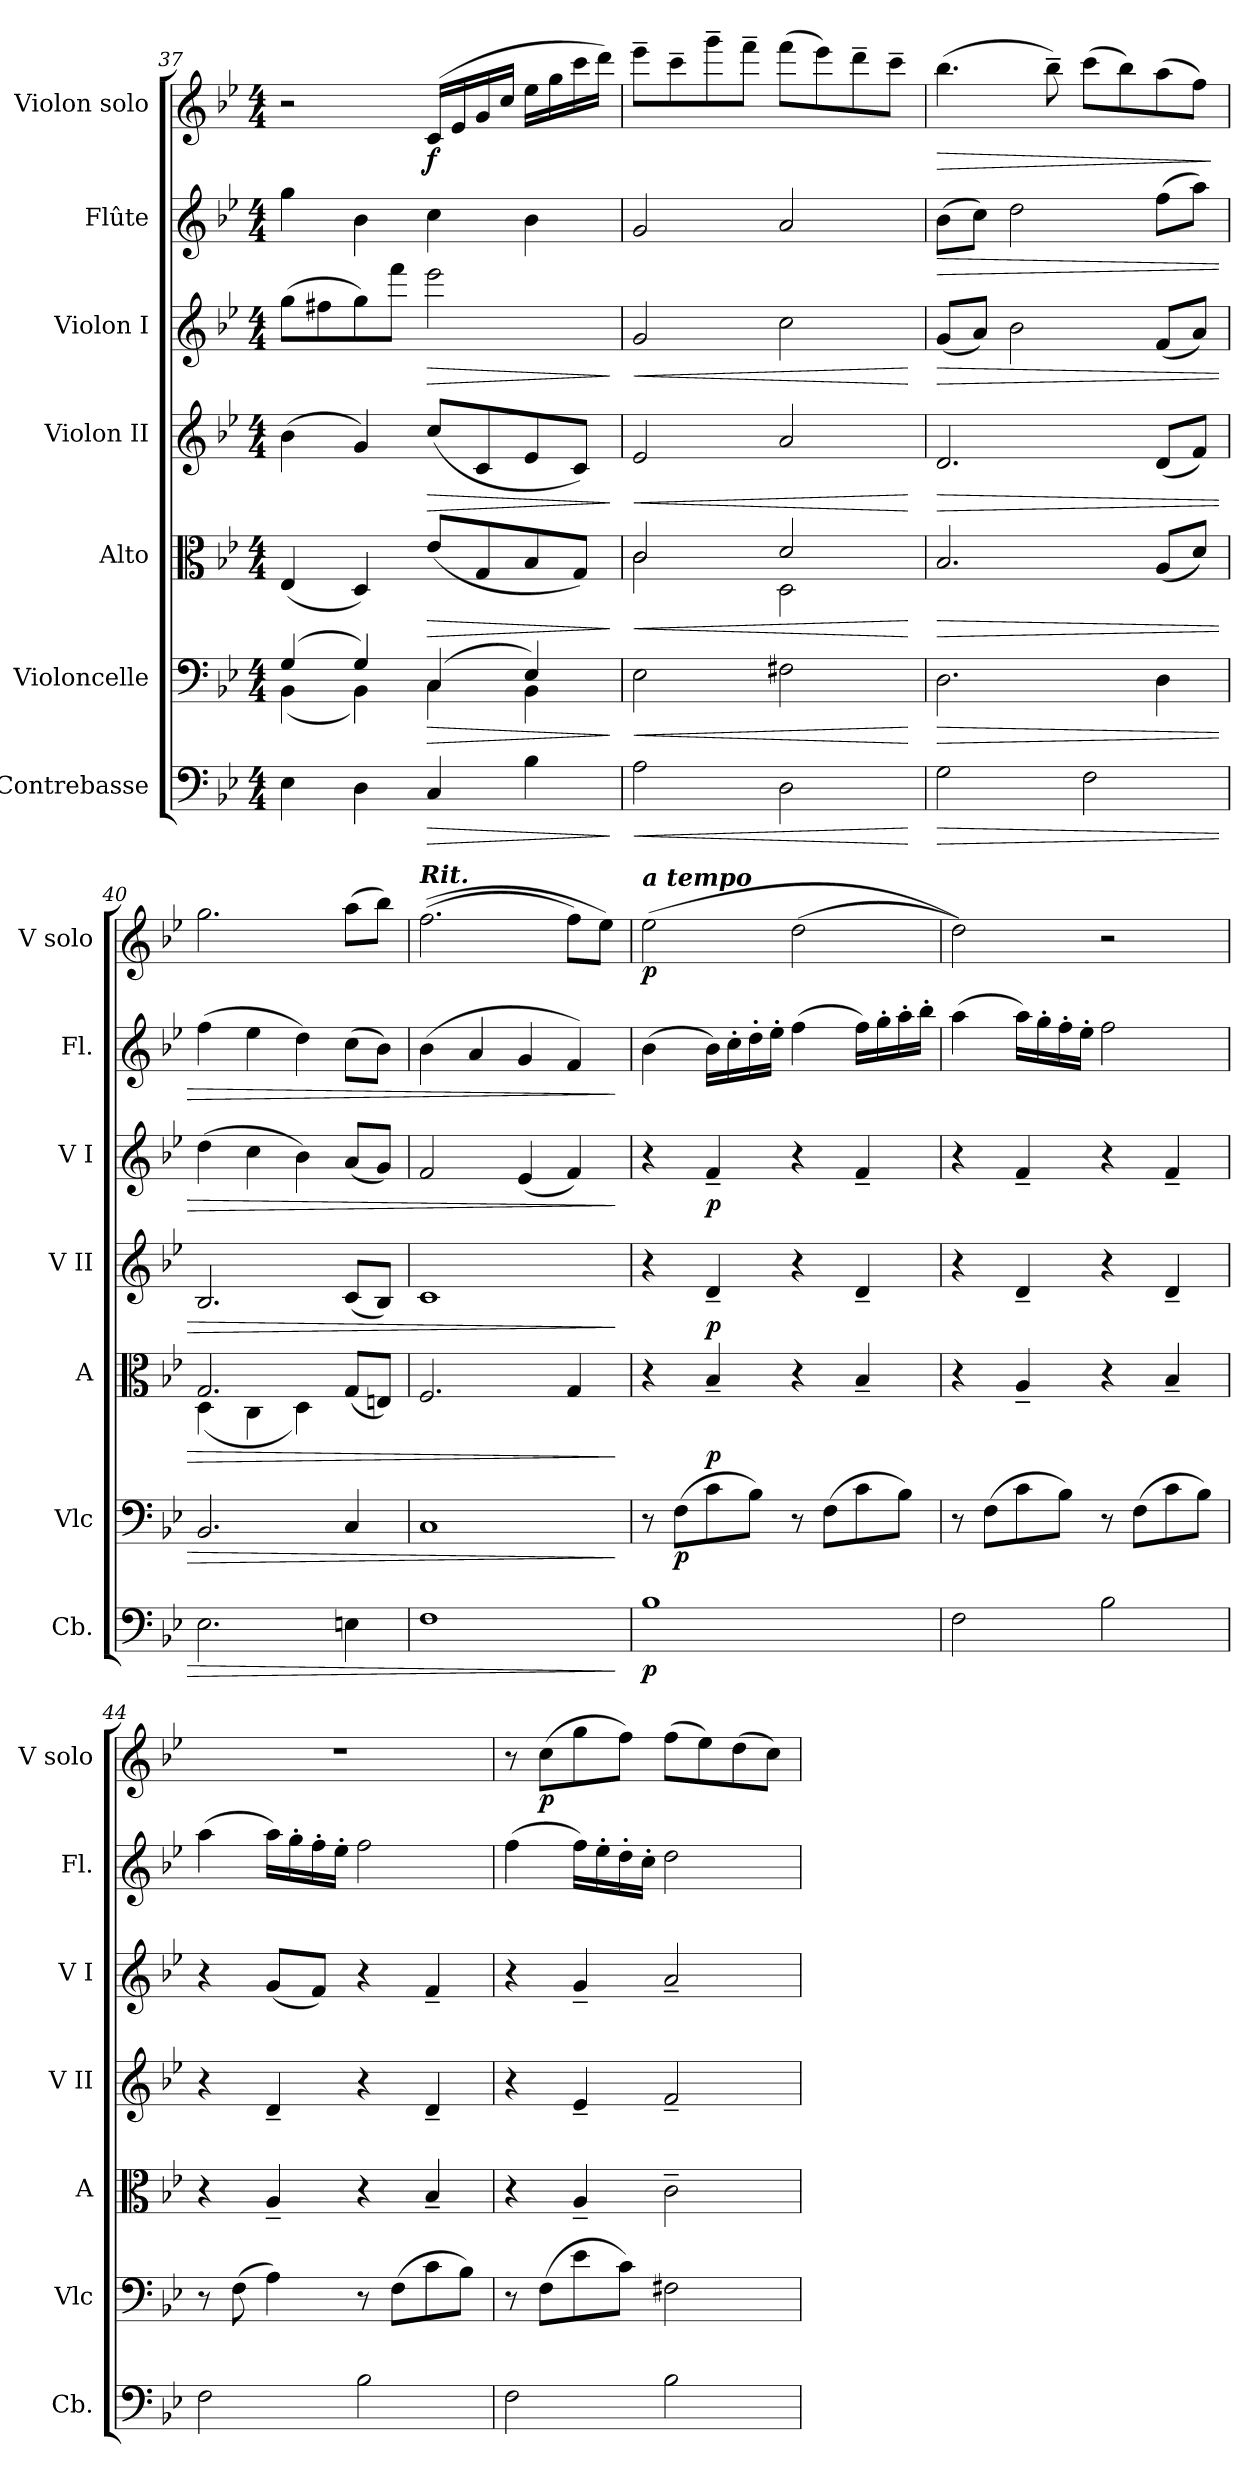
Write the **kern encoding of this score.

**kern	**dynam	**kern	**dynam	**kern	**dynam	**kern	**dynam	**kern	**dynam	**kern	**dynam	**kern	**dynam
*part7	*part7	*part6	*part6	*part5	*part5	*part4	*part4	*part3	*part3	*part2	*part2	*part1	*part1
*staff7	*staff7	*staff6	*staff6	*staff5	*staff5	*staff4	*staff4	*staff3	*staff3	*staff2	*staff2	*staff1	*staff1
*I"Contrebasse	*	*I"Violoncelle	*	*I"Alto	*	*I"Violon II	*	*I"Violon I	*	*I"Flûte	*	*I"Violon solo	*
*I'Cb.	*	*I'Vlc	*	*I'A	*	*I'V II	*	*I'V I	*	*I'Fl.	*	*I'V solo	*
*clefF4	*	*clefF4	*	*clefC3	*	*clefG2	*	*clefG2	*	*clefG2	*	*clefG2	*
*ITrd7c12	*	*	*	*	*	*	*	*	*	*	*	*	*
*k[b-e-]	*	*k[b-e-]	*	*k[b-e-]	*	*k[b-e-]	*	*k[b-e-]	*	*k[b-e-]	*	*k[b-e-]	*
*M4/4	*	*M4/4	*	*M4/4	*	*M4/4	*	*M4/4	*	*M4/4	*	*M4/4	*
=37	=37	=37	=37	=37	=37	=37	=37	=37	=37	=37	=37	=37	=37
*	*	*^	*	*	*	*	*	*	*	*	*	*	*
4EE-\	.	(>4G/	(<4BB-\	.	(<4E-/	.	(>4b-\	.	(>8gg\L	.	4gg\	.	2r	.
.	.	.	.	.	.	.	.	.	8ff#X\	.	.	.	.	.
4DD\	.	4G/)	4BB-\)	.	4D/)	.	4g/)	.	8gg\)	.	4b-\	.	.	.
.	.	.	.	.	.	.	.	.	8fff\J	.	.	.	.	.
!	!LO:HP:b	!	!	!LO:HP:b	!	!LO:HP:b	!	!LO:HP:b	!	!LO:HP:b	!	!	!	!LO:DY:b
4CC/	>	(>4C/	4C\	>	(<8e-/L	>	(<8cc/L	>	2eee-\	>	4cc\	.	(>16c/LL	f
.	.	.	.	.	.	.	.	.	.	.	.	.	16e-/	.
.	.	.	.	.	8G/	.	8c/	.	.	.	.	.	16g/	.
.	.	.	.	.	.	.	.	.	.	.	.	.	16cc/JJ	.
4BB-\	.	4E-/)	4BB-\	.	8B-/	.	8e-/	.	.	.	4b-\	.	16ee-\LL	.
.	.	.	.	.	.	.	.	.	.	.	.	.	16gg\	.
.	.	.	.	.	8G/J)	.	8c/J)	.	.	.	.	.	16ccc\	.
.	.	.	.	.	.	.	.	.	.	.	.	.	16ddd\JJ)	.
*	*	*v	*v	*	*	*	*	*	*	*	*	*	*	*
.	]	.	]	.	]	.	]	.	]	.	.	.	.
=38	=38	=38	=38	=38	=38	=38	=38	=38	=38	=38	=38	=38	=38
!	!LO:HP:b	!	!LO:HP:b	!	!LO:HP:b	!	!LO:HP:b	!	!LO:HP:b	!	!	!	!
*	*	*	*	*^	*	*	*	*	*	*	*	*	*
2AA\	<	2E-\	<	2c/	2c\	<	2e-/	<	2g/	<	2g/	.	8eee-~\L	.
.	.	.	.	.	.	.	.	.	.	.	.	.	8ccc~\	.
.	.	.	.	.	.	.	.	.	.	.	.	.	8ggg~\	.
.	.	.	.	.	.	.	.	.	.	.	.	.	8fff~\J	.
2DD\	.	2F#X\	.	2d/	2D\	.	2a/	.	2cc\	.	2a/	.	(>8fff\L	.
.	.	.	.	.	.	.	.	.	.	.	.	.	8eee-\)	.
.	.	.	.	.	.	.	.	.	.	.	.	.	8ddd~\	.
.	.	.	.	.	.	.	.	.	.	.	.	.	8ccc~\J	.
*	*	*	*	*v	*v	*	*	*	*	*	*	*	*	*
.	[	.	[	.	[	.	[	.	[	.	.	.	.
=39	=39	=39	=39	=39	=39	=39	=39	=39	=39	=39	=39	=39	=39
!	!LO:HP:b	!	!LO:HP:b	!	!LO:HP:b	!	!LO:HP:b	!	!LO:HP:b	!	!LO:HP:b	!	!LO:HP:b
2GG\	>	2.D\	>	2.B-/	>	2.d/	>	(<8g/L	>	(>8b-\L	>	(>4.bb-\	>
.	.	.	.	.	.	.	.	8a/J)	.	8cc\J)	.	.	.
.	.	.	.	.	.	.	.	2b-\	.	2dd\	.	.	.
.	.	.	.	.	.	.	.	.	.	.	.	8bb-~\)	.
2FF\	.	.	.	.	.	.	.	.	.	.	.	(>8ccc\L	.
.	.	.	.	.	.	.	.	.	.	.	.	8bb-\)	.
.	.	4D\	.	(<8A/L	.	(<8d/L	.	(<8f/L	.	(>8ff\L	.	(>8aa\	.
.	.	.	.	8d/J)	.	8f/J)	.	8a/J)	.	8aa\J)	.	8ff\J)	.
.	.	.	.	.	.	.	.	.	.	.	.	.	]
!!LO:PB:g=z
=40	=40	=40	=40	=40	=40	=40	=40	=40	=40	=40	=40	=40	=40
*	*	*	*	*^	*	*	*	*	*	*	*	*	*
2.EE-\	.	2.BB-/	.	2.G/	(<4D\	.	2.B-/	.	(>4dd\	.	(>4ff\	.	2.gg\	.
.	.	.	.	.	4C\	.	.	.	4cc\	.	4ee-\	.	.	.
.	.	.	.	.	4D\)	.	.	.	4b-\)	.	4dd\)	.	.	.
4EEn\	.	4C/	.	(<8G/L	4ryy	.	(<8c/L	.	(<8a/L	.	(>8cc\L	.	(>8aa\L	.
.	.	.	.	8En/J)	.	.	8B-/J)	.	8g/J)	.	8b-\J)	.	8bb-\J)	.
*	*	*	*	*v	*v	*	*	*	*	*	*	*	*	*
=41	=41	=41	=41	=41	=41	=41	=41	=41	=41	=41	=41	=41	=41
!	!	!	!	!	!	!	!	!	!	!	!	!LO:TX:a:Bi:t=Rit.	!
1FF	.	1C	.	2.F/	.	1c	.	2f/	.	(<4b-\	.	(>(>2.ff\	.
.	.	.	.	.	.	.	.	.	.	4a/	.	.	.
.	.	.	.	.	.	.	.	(<4e-/	.	4g/	.	.	.
.	.	.	.	4G/	.	.	.	4f/)	.	4f/)	.	8ff\L)	.
.	.	.	.	.	.	.	.	.	.	.	.	8ee-\J)	.
.	]	.	]	.	]	.	]	.	]	.	]	.	.
=42	=42	=42	=42	=42	=42	=42	=42	=42	=42	=42	=42	=42	=42
!	!	!	!	!	!	!	!	!	!	!	!	!LO:TX:a:Bi:t=a tempo	!
!	!LO:DY:b	!	!	!	!	!	!	!	!	!	!	!	!LO:DY:b
1BB-	p	8r	.	4r	.	4r	.	4r	.	(>4b-\	.	(>2ee-\	p
!	!	!	!LO:DY:b	!	!	!	!	!	!	!	!	!	!
.	.	(>8F\L	p	.	.	.	.	.	.	.	.	.	.
!	!	!	!	!	!LO:DY:b	!	!LO:DY:b	!	!LO:DY:b	!	!	!	!
.	.	8c\	.	4B-~/	p	4d~/	p	4f~/	p	16b-\LL)	.	.	.
.	.	.	.	.	.	.	.	.	.	16cc'\	.	.	.
.	.	8B-\J)	.	.	.	.	.	.	.	16dd'\	.	.	.
.	.	.	.	.	.	.	.	.	.	16ee-'\JJ	.	.	.
.	.	8r	.	4r	.	4r	.	4r	.	(>4ff\	.	(>2dd\	.
.	.	(>8F\L	.	.	.	.	.	.	.	.	.	.	.
.	.	8c\	.	4B-~/	.	4d~/	.	4f~/	.	16ff\LL)	.	.	.
.	.	.	.	.	.	.	.	.	.	16gg'\	.	.	.
.	.	8B-\J)	.	.	.	.	.	.	.	16aa'\	.	.	.
.	.	.	.	.	.	.	.	.	.	16bb-'\JJ	.	.	.
=43	=43	=43	=43	=43	=43	=43	=43	=43	=43	=43	=43	=43	=43
2FF\	.	8r	.	4r	.	4r	.	4r	.	(>4aa\	.	2dd\))	.
.	.	(>8F\L	.	.	.	.	.	.	.	.	.	.	.
.	.	8c\	.	4A~/	.	4d~/	.	4f~/	.	16aa\LL)	.	.	.
.	.	.	.	.	.	.	.	.	.	16gg'\	.	.	.
.	.	8B-\J)	.	.	.	.	.	.	.	16ff'\	.	.	.
.	.	.	.	.	.	.	.	.	.	16ee-'\JJ	.	.	.
2BB-\	.	8r	.	4r	.	4r	.	4r	.	2ff\	.	2r	.
.	.	(>8F\L	.	.	.	.	.	.	.	.	.	.	.
.	.	8c\	.	4B-~/	.	4d~/	.	4f~/	.	.	.	.	.
.	.	8B-\J)	.	.	.	.	.	.	.	.	.	.	.
=44	=44	=44	=44	=44	=44	=44	=44	=44	=44	=44	=44	=44	=44
2FF\	.	8r	.	4r	.	4r	.	4r	.	(>4aa\	.	1r	.
.	.	(>8F\	.	.	.	.	.	.	.	.	.	.	.
.	.	4A\)	.	4A~/	.	4d~/	.	(<8g/L	.	16aa\LL)	.	.	.
.	.	.	.	.	.	.	.	.	.	16gg'\	.	.	.
.	.	.	.	.	.	.	.	8f/J)	.	16ff'\	.	.	.
.	.	.	.	.	.	.	.	.	.	16ee-'\JJ	.	.	.
2BB-\	.	8r	.	4r	.	4r	.	4r	.	2ff\	.	.	.
.	.	(>8F\L	.	.	.	.	.	.	.	.	.	.	.
.	.	8c\	.	4B-~/	.	4d~/	.	4f~/	.	.	.	.	.
.	.	8B-\J)	.	.	.	.	.	.	.	.	.	.	.
!!LO:LB:g=z
=45	=45	=45	=45	=45	=45	=45	=45	=45	=45	=45	=45	=45	=45
2FF\	.	8r	.	4r	.	4r	.	4r	.	(>4ff\	.	8r	.
!	!	!	!	!	!	!	!	!	!	!	!	!	!LO:DY:b
.	.	(>8F\L	.	.	.	.	.	.	.	.	.	(>8cc\L	p
.	.	8e-\	.	4A~/	.	4e-~/	.	4g~/	.	16ff\LL)	.	8gg\	.
.	.	.	.	.	.	.	.	.	.	16ee-'\	.	.	.
.	.	8c\J)	.	.	.	.	.	.	.	16dd'\	.	8ff\J)	.
.	.	.	.	.	.	.	.	.	.	16cc'\JJ	.	.	.
2BB-\	.	2F#X\	.	2c~\	.	2f~/	.	2a~/	.	2dd\	.	(>8ff\L	.
.	.	.	.	.	.	.	.	.	.	.	.	8ee-\)	.
.	.	.	.	.	.	.	.	.	.	.	.	(>8dd\	.
.	.	.	.	.	.	.	.	.	.	.	.	8cc\J)	.
=	=	=	=	=	=	=	=	=	=	=	=	=	=
*-	*-	*-	*-	*-	*-	*-	*-	*-	*-	*-	*-	*-	*-
